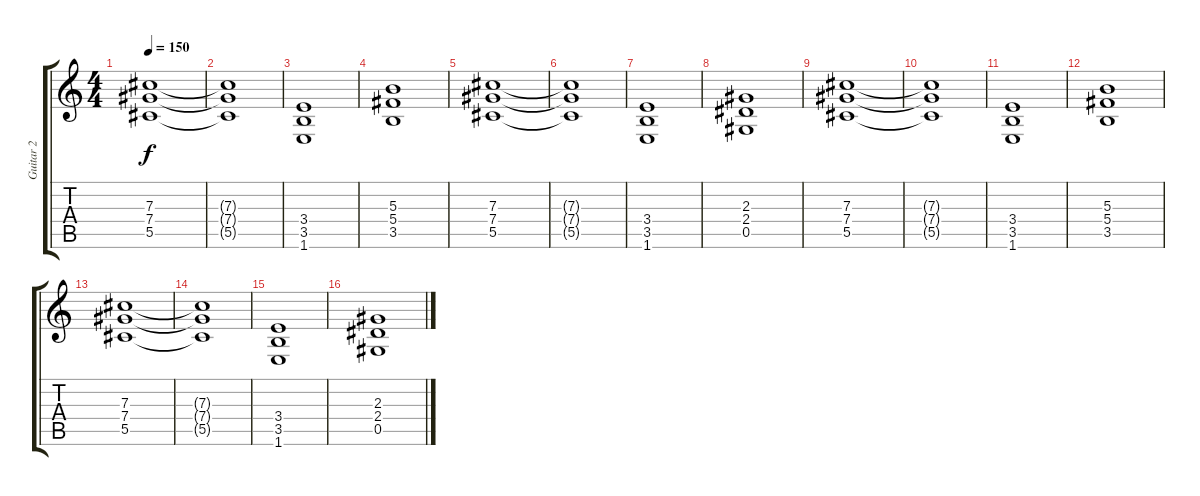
\track ("Guitar 2" "Guitar 2") {instrument distortionguitar}
\staff {score tabs}
\tuning (Eb4 Bb3 Gb3 Db3 Ab2 Eb2) {hide}
\ts (4 4)
\tempo 150
\clef g2
\ks c
(7.3 7.4 5.5).1{dy f} |
(7.3{t} 7.4{t} 5.5{t}).1 |
(3.4 3.5 1.6).1 |
(5.3 5.4 3.5).1 |
(7.3 7.4 5.5).1 |
(7.3{t} 7.4{t} 5.5{t}).1 |
(3.4 3.5 1.6).1 |
(2.3 2.4 0.5).1 |
(7.3 7.4 5.5).1 |
(7.3{t} 7.4{t} 5.5{t}).1 |
(3.4 3.5 1.6).1 |
(5.3 5.4 3.5).1 |
(7.3 7.4 5.5).1 |
(7.3{t} 7.4{t} 5.5{t}).1 |
(3.4 3.5 1.6).1 |
(2.3 2.4 0.5).1
